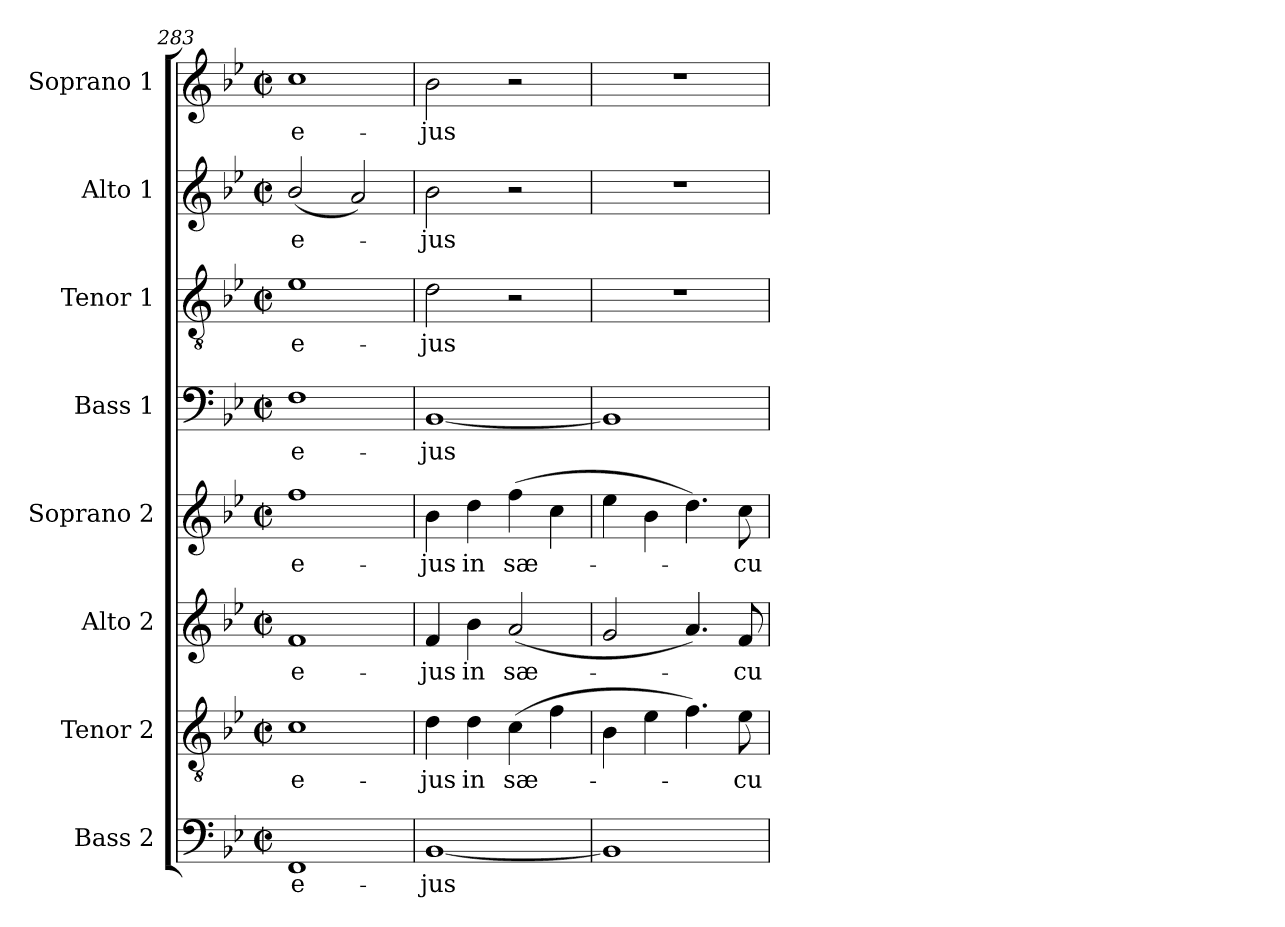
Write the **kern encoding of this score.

**kern	**text	**kern	**text	**kern	**text	**kern	**text	**kern	**text	**kern	**text	**kern	**text	**kern	**text
*part8	*part8	*part7	*part7	*part6	*part6	*part5	*part5	*part4	*part4	*part3	*part3	*part2	*part2	*part1	*part1
*staff8	*staff8	*staff7	*staff7	*staff6	*staff6	*staff5	*staff5	*staff4	*staff4	*staff3	*staff3	*staff2	*staff2	*staff1	*staff1
*I"Bass 2	*	*I"Tenor 2	*	*I"Alto 2	*	*I"Soprano 2	*	*I"Bass 1	*	*I"Tenor 1	*	*I"Alto 1	*	*I"Soprano 1	*
*I'B 2.	*	*I'T 2.	*	*I'A 2.	*	*I'S 2.	*	*I'B 1.	*	*I'T 1.	*	*I'A 1.	*	*I'S 1.	*
*clefF4	*	*clefGv2	*	*clefG2	*	*clefG2	*	*clefF4	*	*clefGv2	*	*clefG2	*	*clefG2	*
*	*	*ITrd7c12	*	*	*	*	*	*	*	*ITrd7c12	*	*	*	*	*
*k[b-e-]	*	*k[b-e-]	*	*k[b-e-]	*	*k[b-e-]	*	*k[b-e-]	*	*k[b-e-]	*	*k[b-e-]	*	*k[b-e-]	*
*B-:	*	*B-:	*	*B-:	*	*B-:	*	*B-:	*	*B-:	*	*B-:	*	*B-:	*
*M2/2	*	*M2/2	*	*M2/2	*	*M2/2	*	*M2/2	*	*M2/2	*	*M2/2	*	*M2/2	*
*met(c|)	*	*met(c|)	*	*met(c|)	*	*met(c|)	*	*met(c|)	*	*met(c|)	*	*met(c|)	*	*met(c|)	*
=283	=283	=283	=283	=283	=283	=283	=283	=283	=283	=283	=283	=283	=283	=283	=283
!	!LO:LY:b:color=#000000	!	!	!	!	!	!	!	!	!	!	!	!	!	!
!	!	!	!LO:LY:b:color=#000000	!	!	!	!	!	!	!	!	!	!	!	!
!	!	!	!	!	!LO:LY:b:color=#000000	!	!	!	!	!	!	!	!	!	!
!	!	!	!	!	!	!	!LO:LY:b:color=#000000	!	!	!	!	!	!	!	!
!	!	!	!	!	!	!	!	!	!LO:LY:b:color=#000000	!	!	!	!	!	!
!	!	!	!	!	!	!	!	!	!	!	!LO:LY:b:color=#000000	!	!	!	!
!	!	!	!	!	!	!	!	!	!	!	!	!	!LO:LY:b:color=#000000	!	!
!	!	!	!	!	!	!	!	!	!	!	!	!	!	!	!LO:LY:b:color=#000000
1FFi	e-	1Ci	e-	1fi	e-	1ffi	e-	1Fi	e-	1E-i	e-	(2b-i/	e-	1cci	e-
.	.	.	.	.	.	.	.	.	.	.	.	2ai/)	.	.	.
=284	=284	=284	=284	=284	=284	=284	=284	=284	=284	=284	=284	=284	=284	=284	=284
!	!LO:LY:b:color=#000000	!	!	!	!	!	!	!	!	!	!	!	!	!	!
!	!	!	!LO:LY:b:color=#000000	!	!	!	!	!	!	!	!	!	!	!	!
!	!	!	!	!	!LO:LY:b:color=#000000	!	!	!	!	!	!	!	!	!	!
!	!	!	!	!	!	!	!LO:LY:b:color=#000000	!	!	!	!	!	!	!	!
!	!	!	!	!	!	!	!	!	!LO:LY:b:color=#000000	!	!	!	!	!	!
!	!	!	!	!	!	!	!	!	!	!	!LO:LY:b:color=#000000	!	!	!	!
!	!	!	!	!	!	!	!	!	!	!	!	!	!LO:LY:b:color=#000000	!	!
!	!	!	!	!	!	!	!	!	!	!	!	!	!	!	!LO:LY:b:color=#000000
[1BB-i	-jus	4Di\	-jus	4fi/	-jus	4b-i\	-jus	[1BB-i	-jus	2Di\	-jus	2b-i\	-jus	2b-i\	-jus
!	!	!	!LO:LY:b:color=#000000	!	!	!	!	!	!	!	!	!	!	!	!
!	!	!	!	!	!LO:LY:b:color=#000000	!	!	!	!	!	!	!	!	!	!
!	!	!	!	!	!	!	!LO:LY:b:color=#000000	!	!	!	!	!	!	!	!
.	.	4Di\	in	4b-i\	in	4ddi\	in	.	.	.	.	.	.	.	.
!	!	!	!LO:LY:b:color=#000000	!	!	!	!	!	!	!	!	!	!	!	!
!	!	!	!	!	!LO:LY:b:color=#000000	!	!	!	!	!	!	!	!	!	!
!	!	!	!	!	!	!	!LO:LY:b:color=#000000	!	!	!	!	!	!	!	!
.	.	(4Ci\	sæ-	(2ai/	sæ-	(4ffi\	sæ-	.	.	2r	.	2r	.	2r	.
.	.	4Fi\	.	.	.	4cci\	.	.	.	.	.	.	.	.	.
=285	=285	=285	=285	=285	=285	=285	=285	=285	=285	=285	=285	=285	=285	=285	=285
1BB-i]	.	4BB-i\	.	2gi/	.	4ee-i\	.	1BB-i]	.	1r	.	1r	.	1r	.
.	.	4E-i\	.	.	.	4b-i\	.	.	.	.	.	.	.	.	.
.	.	4.Fi\)	.	4.ai/)	.	4.ddi\)	.	.	.	.	.	.	.	.	.
!	!	!	!LO:LY:b:color=#000000	!	!	!	!	!	!	!	!	!	!	!	!
!	!	!	!	!	!LO:LY:b:color=#000000	!	!	!	!	!	!	!	!	!	!
!	!	!	!	!	!	!	!LO:LY:b:color=#000000	!	!	!	!	!	!	!	!
.	.	8E-i\	-cu-	8fi/	-cu-	8cci\	-cu-	.	.	.	.	.	.	.	.
=	=	=	=	=	=	=	=	=	=	=	=	=	=	=	=
*-	*-	*-	*-	*-	*-	*-	*-	*-	*-	*-	*-	*-	*-	*-	*-
